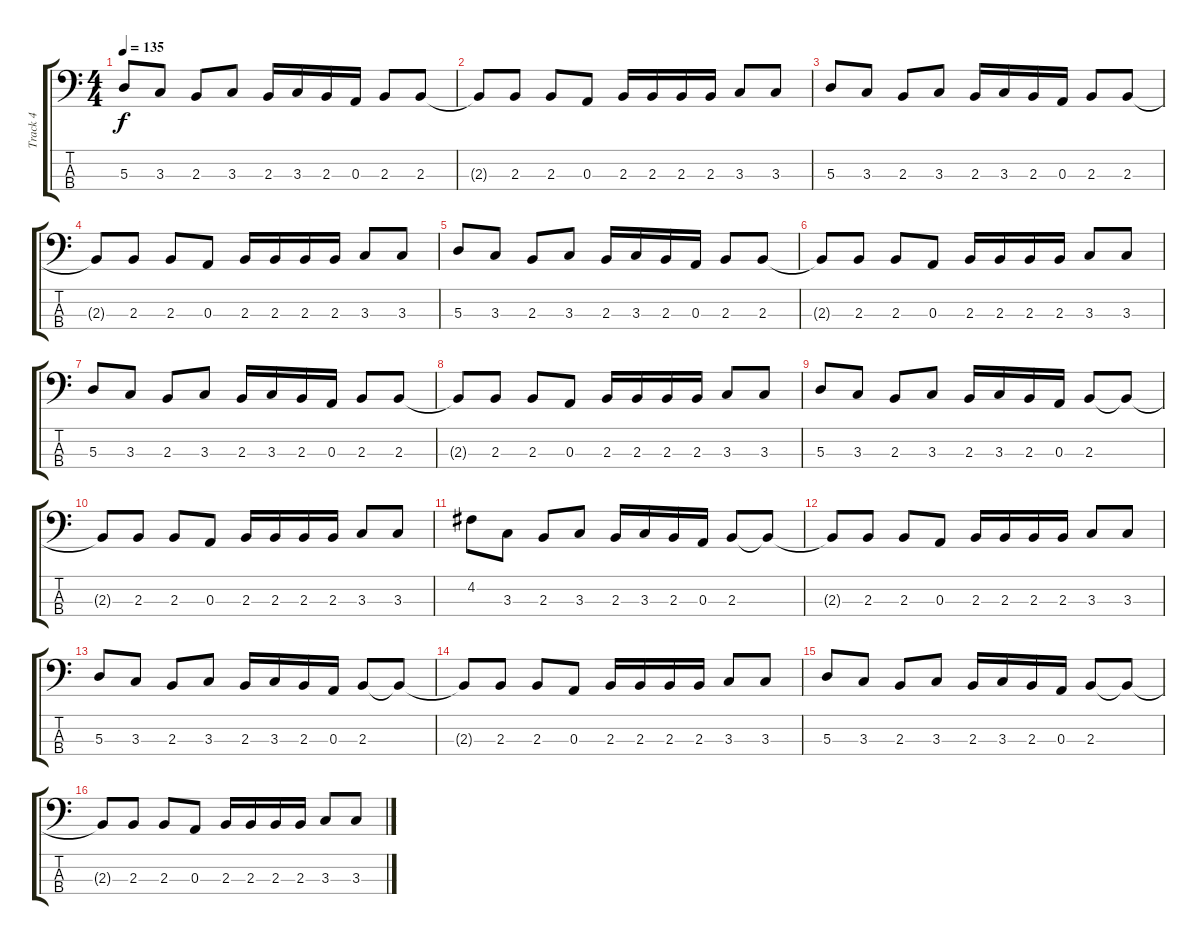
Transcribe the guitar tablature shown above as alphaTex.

\track ("Track 4" "Track 4") {instrument electricbassfinger}
\staff {score tabs}
\tuning (G2 D2 A1 E1) {hide}
\ts (4 4)
\tempo 135
\clef f4
\ks c
5.3.8{dy f instrument electricbassfinger} 3.3.8 2.3.8 3.3.8 2.3.16 3.3.16 2.3.16 0.3.16 2.3.8 2.3.8 |
2.3{t}.8 2.3.8 2.3.8 0.3.8 2.3.16 2.3.16 2.3.16 2.3.16 3.3.8 3.3.8 |
5.3.8 3.3.8 2.3.8 3.3.8 2.3.16 3.3.16 2.3.16 0.3.16 2.3.8 2.3.8 |
2.3{t}.8 2.3.8 2.3.8 0.3.8 2.3.16 2.3.16 2.3.16 2.3.16 3.3.8 3.3.8 |
5.3.8 3.3.8 2.3.8 3.3.8 2.3.16 3.3.16 2.3.16 0.3.16 2.3.8 2.3.8 |
2.3{t}.8 2.3.8 2.3.8 0.3.8 2.3.16 2.3.16 2.3.16 2.3.16 3.3.8 3.3.8 |
5.3.8 3.3.8 2.3.8 3.3.8 2.3.16 3.3.16 2.3.16 0.3.16 2.3.8 2.3.8 |
2.3{t}.8 2.3.8 2.3.8 0.3.8 2.3.16 2.3.16 2.3.16 2.3.16 3.3.8 3.3.8 |
5.3.8 3.3.8 2.3.8 3.3.8 2.3.16 3.3.16 2.3.16 0.3.16 2.3.8 2.3{t}.8 |
2.3{t}.8 2.3.8 2.3.8 0.3.8 2.3.16 2.3.16 2.3.16 2.3.16 3.3.8 3.3.8 |
4.2.8 3.3.8 2.3.8 3.3.8 2.3.16 3.3.16 2.3.16 0.3.16 2.3.8 2.3{t}.8 |
2.3{t}.8 2.3.8 2.3.8 0.3.8 2.3.16 2.3.16 2.3.16 2.3.16 3.3.8 3.3.8 |
5.3.8 3.3.8 2.3.8 3.3.8 2.3.16 3.3.16 2.3.16 0.3.16 2.3.8 2.3{t}.8 |
2.3{t}.8 2.3.8 2.3.8 0.3.8 2.3.16 2.3.16 2.3.16 2.3.16 3.3.8 3.3.8 |
5.3.8 3.3.8 2.3.8 3.3.8 2.3.16 3.3.16 2.3.16 0.3.16 2.3.8 2.3{t}.8 |
2.3{t}.8 2.3.8 2.3.8 0.3.8 2.3.16 2.3.16 2.3.16 2.3.16 3.3.8 3.3.8
